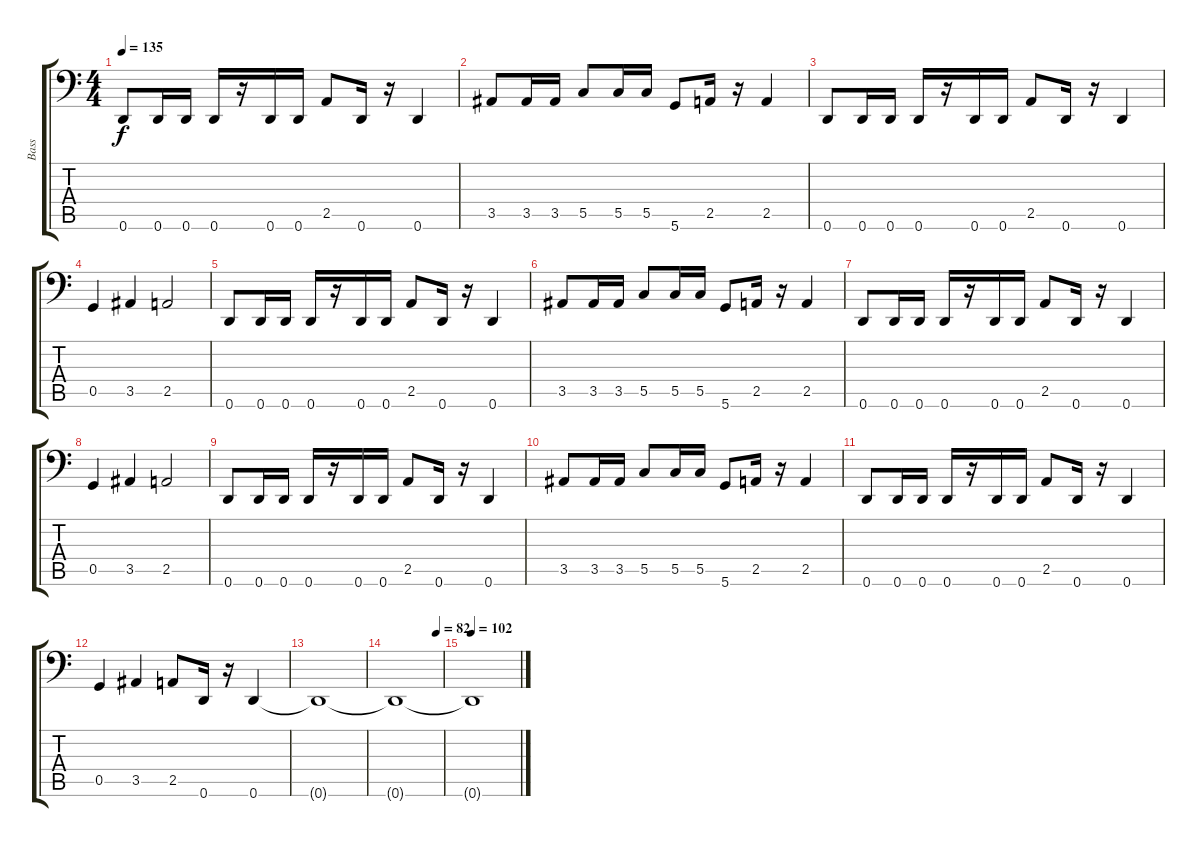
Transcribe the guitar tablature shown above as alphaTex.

\track ("Bass" "Bass") {instrument electricbasspick}
\staff {score tabs}
\tuning (D3 A2 F2 C2 G1 D1) {hide}
\ts (4 4)
\tempo 135
\clef f4
\ks c
0.6.8{dy f} 0.6.16 0.6.16 0.6.16 r.16 0.6.16 0.6.16 2.5.8 0.6.16 r.16 0.6.4 |
3.5.8 3.5.16 3.5.16 5.5.8 5.5.16 5.5.16 5.6.8 2.5.16 r.16 2.5.4 |
0.6.8 0.6.16 0.6.16 0.6.16 r.16 0.6.16 0.6.16 2.5.8 0.6.16 r.16 0.6.4 |
0.5.4 3.5.4 2.5.2 |
0.6.8 0.6.16 0.6.16 0.6.16 r.16 0.6.16 0.6.16 2.5.8 0.6.16 r.16 0.6.4 |
3.5.8 3.5.16 3.5.16 5.5.8 5.5.16 5.5.16 5.6.8 2.5.16 r.16 2.5.4 |
0.6.8 0.6.16 0.6.16 0.6.16 r.16 0.6.16 0.6.16 2.5.8 0.6.16 r.16 0.6.4 |
0.5.4 3.5.4 2.5.2 |
0.6.8 0.6.16 0.6.16 0.6.16 r.16 0.6.16 0.6.16 2.5.8 0.6.16 r.16 0.6.4 |
3.5.8 3.5.16 3.5.16 5.5.8 5.5.16 5.5.16 5.6.8 2.5.16 r.16 2.5.4 |
0.6.8 0.6.16 0.6.16 0.6.16 r.16 0.6.16 0.6.16 2.5.8 0.6.16 r.16 0.6.4 |
0.5.4 3.5.4 2.5.8 0.6.16 r.16 0.6.4{volume 0} |
0.6{t}.1 |
\tempo (82 0.875)
0.6{t}.1 |
\tempo 102
0.6{t}.1
